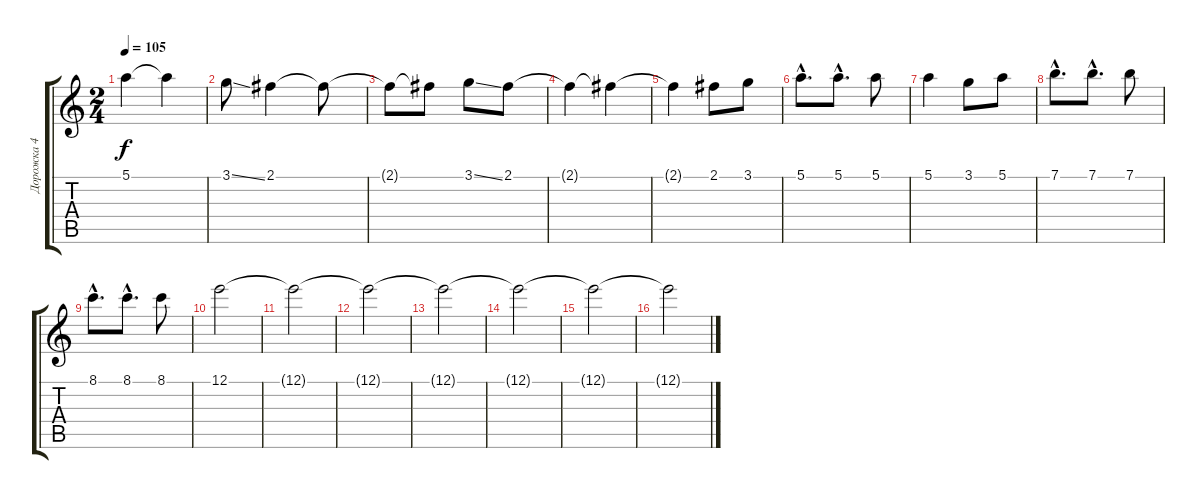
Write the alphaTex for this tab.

\track ("Дорожка 4" "Дорожка 4") {instrument overdrivenguitar}
\staff {score tabs}
\tuning (E4 B3 G3 D3 A2 E2) {hide}
\ts (2 4)
\tempo 105
\clef g2
\ks c
5.1.4{dy f} 5.1{t}.4 |
3.1{ss}.8 2.1.4 2.1{t}.8 |
2.1{t}.8 2.1{t}.8 3.1{ss}.8 2.1.8 |
2.1{t}.4 2.1{t}.4 |
2.1{t}.4 2.1.8 3.1.8 |
5.1{hac}.8{d} 5.1{hac}.8{d} 5.1.8 |
5.1.4 3.1.8 5.1.8 |
7.1{hac}.8{d} 7.1{hac}.8{d} 7.1.8 |
8.1{hac}.8{d} 8.1{hac}.8{d} 8.1.8 |
12.1.2 |
12.1{t}.2{volume 0} |
12.1{t}.2 |
12.1{t}.2 |
12.1{t}.2 |
12.1{t}.2 |
12.1{t}.2
